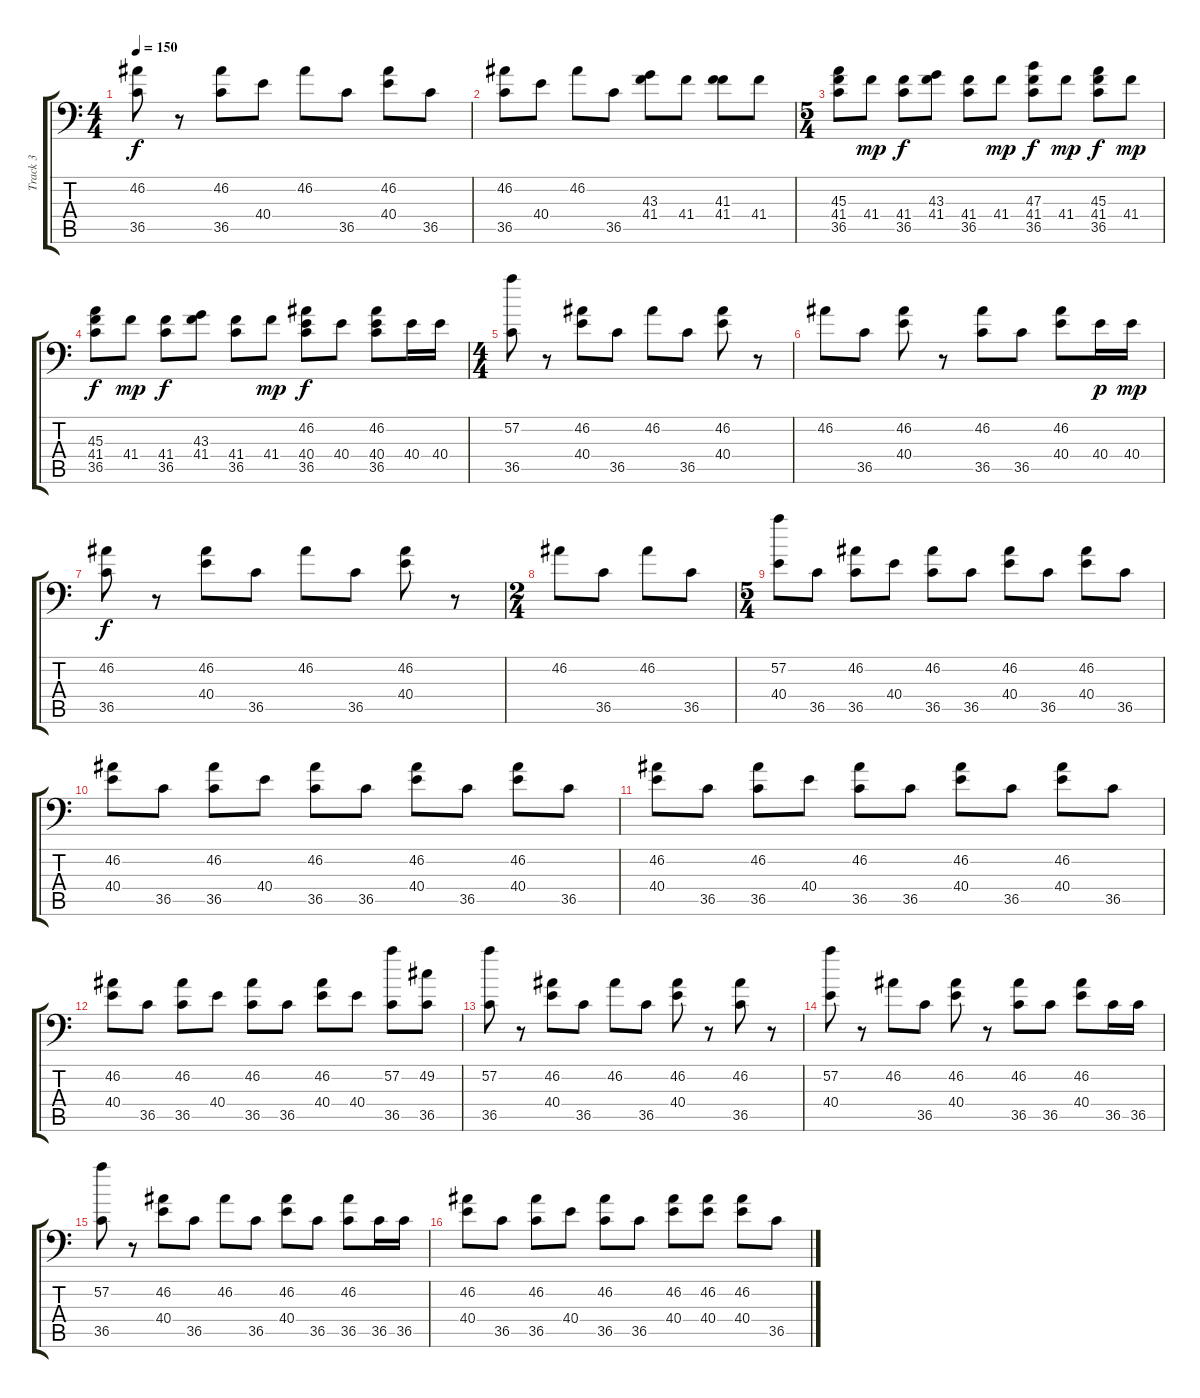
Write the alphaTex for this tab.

\track ("Track 3" "Track 3") {instrument acousticgrandpiano}
\staff {score tabs}
\tuning (C-1 C-1 C-1 C-1 C-1 C-1) {hide}
\ts (4 4)
\tempo 150
\clef f4
\ks c
(46.2 36.5).8{dy f} r.8 (46.2 36.5).8 40.4.8 46.2.8 36.5.8 (46.2 40.4).8 36.5.8 |
(46.2 36.5).8 40.4.8 46.2.8 36.5.8 (43.3 41.4).8 41.4.8 (41.3 41.4).8 41.4.8 |
\ts (5 4)
(45.3 41.4 36.5).8 41.4.8{dy mp} (41.4 36.5).8{dy f} (43.3 41.4).8 (41.4 36.5).8 41.4.8{dy mp} (47.3 41.4 36.5).8{dy f} 41.4.8{dy mp} (45.3 41.4 36.5).8{dy f} 41.4.8{dy mp} |
(45.3 41.4 36.5).8{dy f} 41.4.8{dy mp} (41.4 36.5).8{dy f} (43.3 41.4).8 (41.4 36.5).8 41.4.8{dy mp} (46.2 40.4 36.5).8{dy f} 40.4.8 (46.2 40.4 36.5).8 40.4.16 40.4.16 |
\ts (4 4)
(57.2 36.5).8 r.8 (46.2 40.4).8 36.5.8 46.2.8 36.5.8 (46.2 40.4).8 r.8 |
46.2.8 36.5.8 (46.2 40.4).8 r.8 (46.2 36.5).8 36.5.8 (46.2 40.4).8 40.4.16{dy p} 40.4.16{dy mp} |
(46.2 36.5).8{dy f} r.8 (46.2 40.4).8 36.5.8 46.2.8 36.5.8 (46.2 40.4).8 r.8 |
\ts (2 4)
46.2.8 36.5.8 46.2.8 36.5.8 |
\ts (5 4)
(57.2 40.4).8 36.5.8 (46.2 36.5).8 40.4.8 (46.2 36.5).8 36.5.8 (46.2 40.4).8 36.5.8 (46.2 40.4).8 36.5.8 |
(46.2 40.4).8 36.5.8 (46.2 36.5).8 40.4.8 (46.2 36.5).8 36.5.8 (46.2 40.4).8 36.5.8 (46.2 40.4).8 36.5.8 |
(46.2 40.4).8 36.5.8 (46.2 36.5).8 40.4.8 (46.2 36.5).8 36.5.8 (46.2 40.4).8 36.5.8 (46.2 40.4).8 36.5.8 |
(46.2 40.4).8 36.5.8 (46.2 36.5).8 40.4.8 (46.2 36.5).8 36.5.8 (46.2 40.4).8 40.4.8 (57.2 36.5).8 (49.2 36.5).8 |
(57.2 36.5).8 r.8 (46.2 40.4).8 36.5.8 46.2.8 36.5.8 (46.2 40.4).8 r.8 (46.2 36.5).8 r.8 |
(57.2 40.4).8 r.8 46.2.8 36.5.8 (46.2 40.4).8 r.8 (46.2 36.5).8 36.5.8 (46.2 40.4).8 36.5.16 36.5.16 |
(57.2 36.5).8 r.8 (46.2 40.4).8 36.5.8 46.2.8 36.5.8 (46.2 40.4).8 36.5.8 (46.2 36.5).8 36.5.16 36.5.16 |
(46.2 40.4).8 36.5.8 (46.2 36.5).8 40.4.8 (46.2 36.5).8 36.5.8 (46.2 40.4).8 (46.2 40.4).8 (46.2 40.4).8 36.5.8
